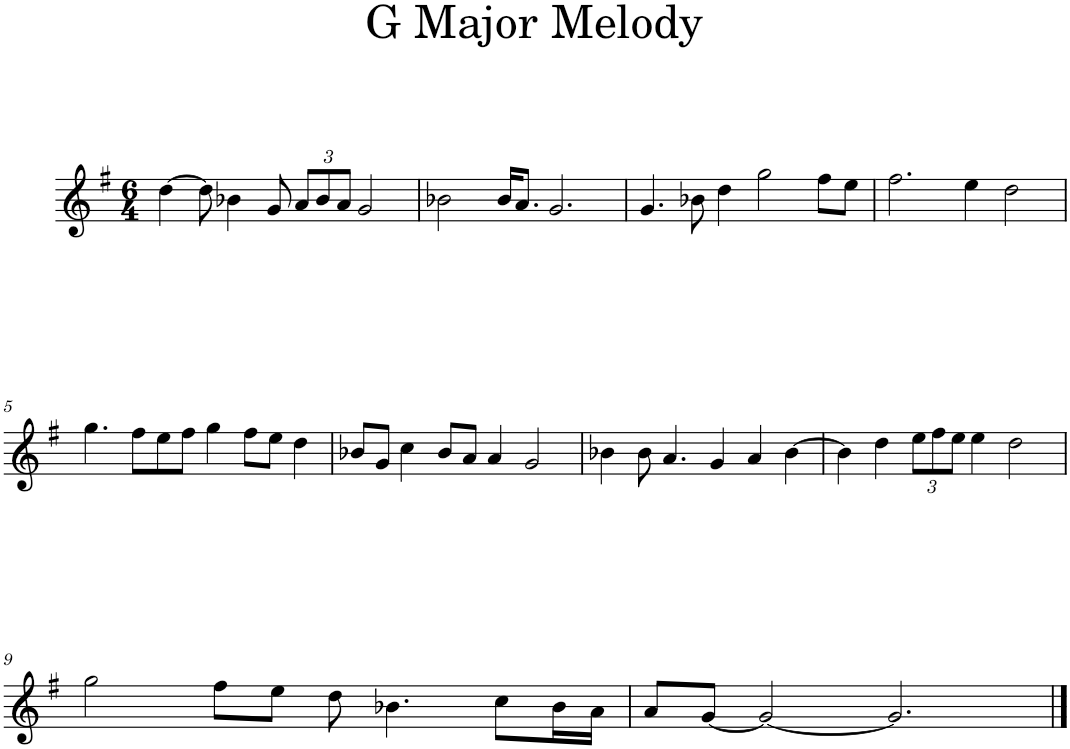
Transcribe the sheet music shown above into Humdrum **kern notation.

**kern
*part1
*staff1
*I"Piano
*I'Pno.
*clefG2
*k[f#]
*M6/4
=1
[4dd\
8dd\]
4b-X\
8g/
*Xbrackettup
12a/L
12b-/
12a/J
2g/
=2
2b-X\
16b-/KL
8.a/J
2.g/
=3
4.g/
8b-X\
4dd\
2gg\
8ff#\L
8ee\J
=4
2.ff#\
4ee\
2dd\
!!LO:LB:g=z
=5
4.gg\
8ff#\L
8ee\
8ff#\J
4gg\
8ff#\L
8ee\J
4dd\
=6
8b-X/L
8g/J
4cc\
8b-/L
8a/J
4a/
2g/
=7
4b-X\
8b-\
4.a/
4g/
4a/
[4b-\
=8
4b-\]
4dd\
12ee\L
12ff#\
12ee\J
4ee\
2dd\
!!LO:LB:g=z
=9
2gg\
8ff#\L
8ee\J
8dd\
4.b-X\
8cc\L
16b-\L
16a\JJ
=10
8a/L
[8g/J
2g/_
2.g/]
==
*-
